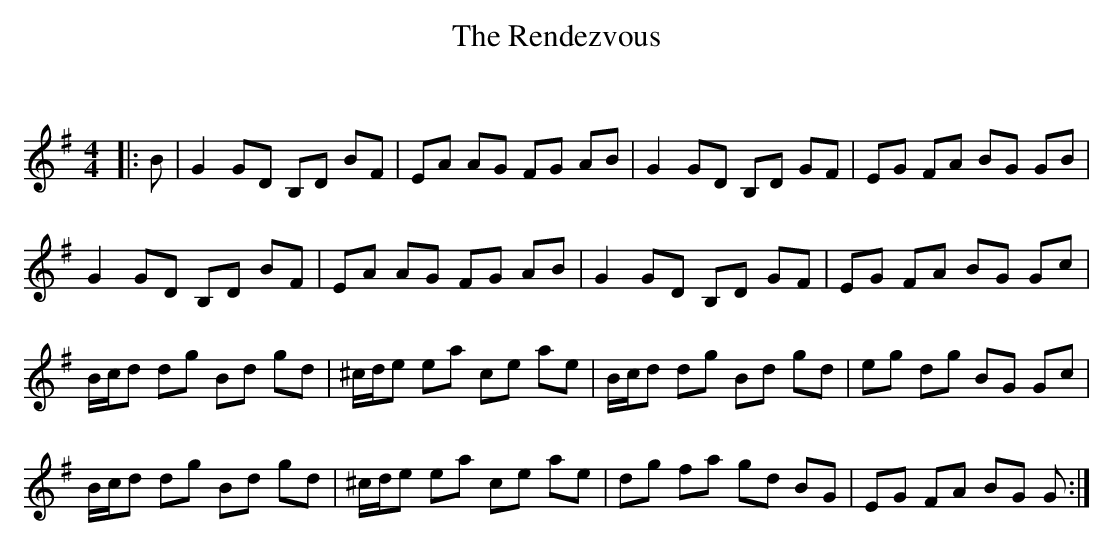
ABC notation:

X:1
T: The Rendezvous
C:
Q: 232
K:G
M:4/4
L:1/8
|:B|G2 GD B,D BF|EA AG FG AB|G2 GD B,D GF|EG FA BG GB|
G2 GD B,D BF|EA AG FG AB|G2 GD B,D GF|EG FA BG Gc|
B1/2c1/2d dg Bd gd|^c1/2d1/2e ea ce ae|B1/2c1/2d dg Bd gd|eg dg BG Gc|
B1/2c1/2d dg Bd gd|^c1/2d1/2e ea ce ae|dg fa gd BG|EG FA BG G:|
